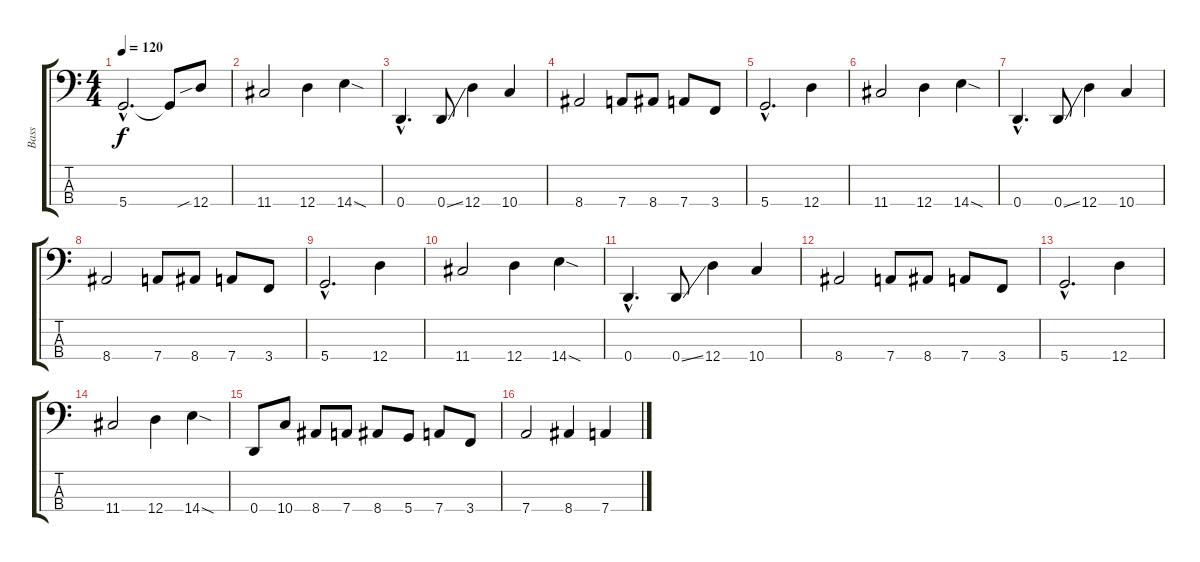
\track ("Bass" "Bass") {instrument electricbasspick}
\staff {score tabs}
\tuning (G2 D2 A1 D1) {hide}
\ts (4 4)
\tempo 120
\clef f4
\ks c
5.4{hac}.2{d dy f} 5.4{t}.8 12.4{sib}.8 |
11.4.2 12.4.4 14.4{sod}.4 |
0.4{hac}.4{d} 0.4{ss}.8 12.4.4 10.4.4 |
8.4.2 7.4.8 8.4.8 7.4.8 3.4.8 |
5.4{hac}.2{d} 12.4.4 |
11.4.2 12.4.4 14.4{sod}.4 |
0.4{hac}.4{d} 0.4{ss}.8 12.4.4 10.4.4 |
8.4.2 7.4.8 8.4.8 7.4.8 3.4.8 |
5.4{hac}.2{d} 12.4.4 |
11.4.2 12.4.4 14.4{sod}.4 |
0.4{hac}.4{d} 0.4{ss}.8 12.4.4 10.4.4 |
8.4.2 7.4.8 8.4.8 7.4.8 3.4.8 |
5.4{hac}.2{d} 12.4.4 |
11.4.2 12.4.4 14.4{sod}.4 |
0.4.8 10.4.8 8.4.8 7.4.8 8.4.8 5.4.8 7.4.8 3.4.8 |
7.4.2 8.4.4 7.4.4
